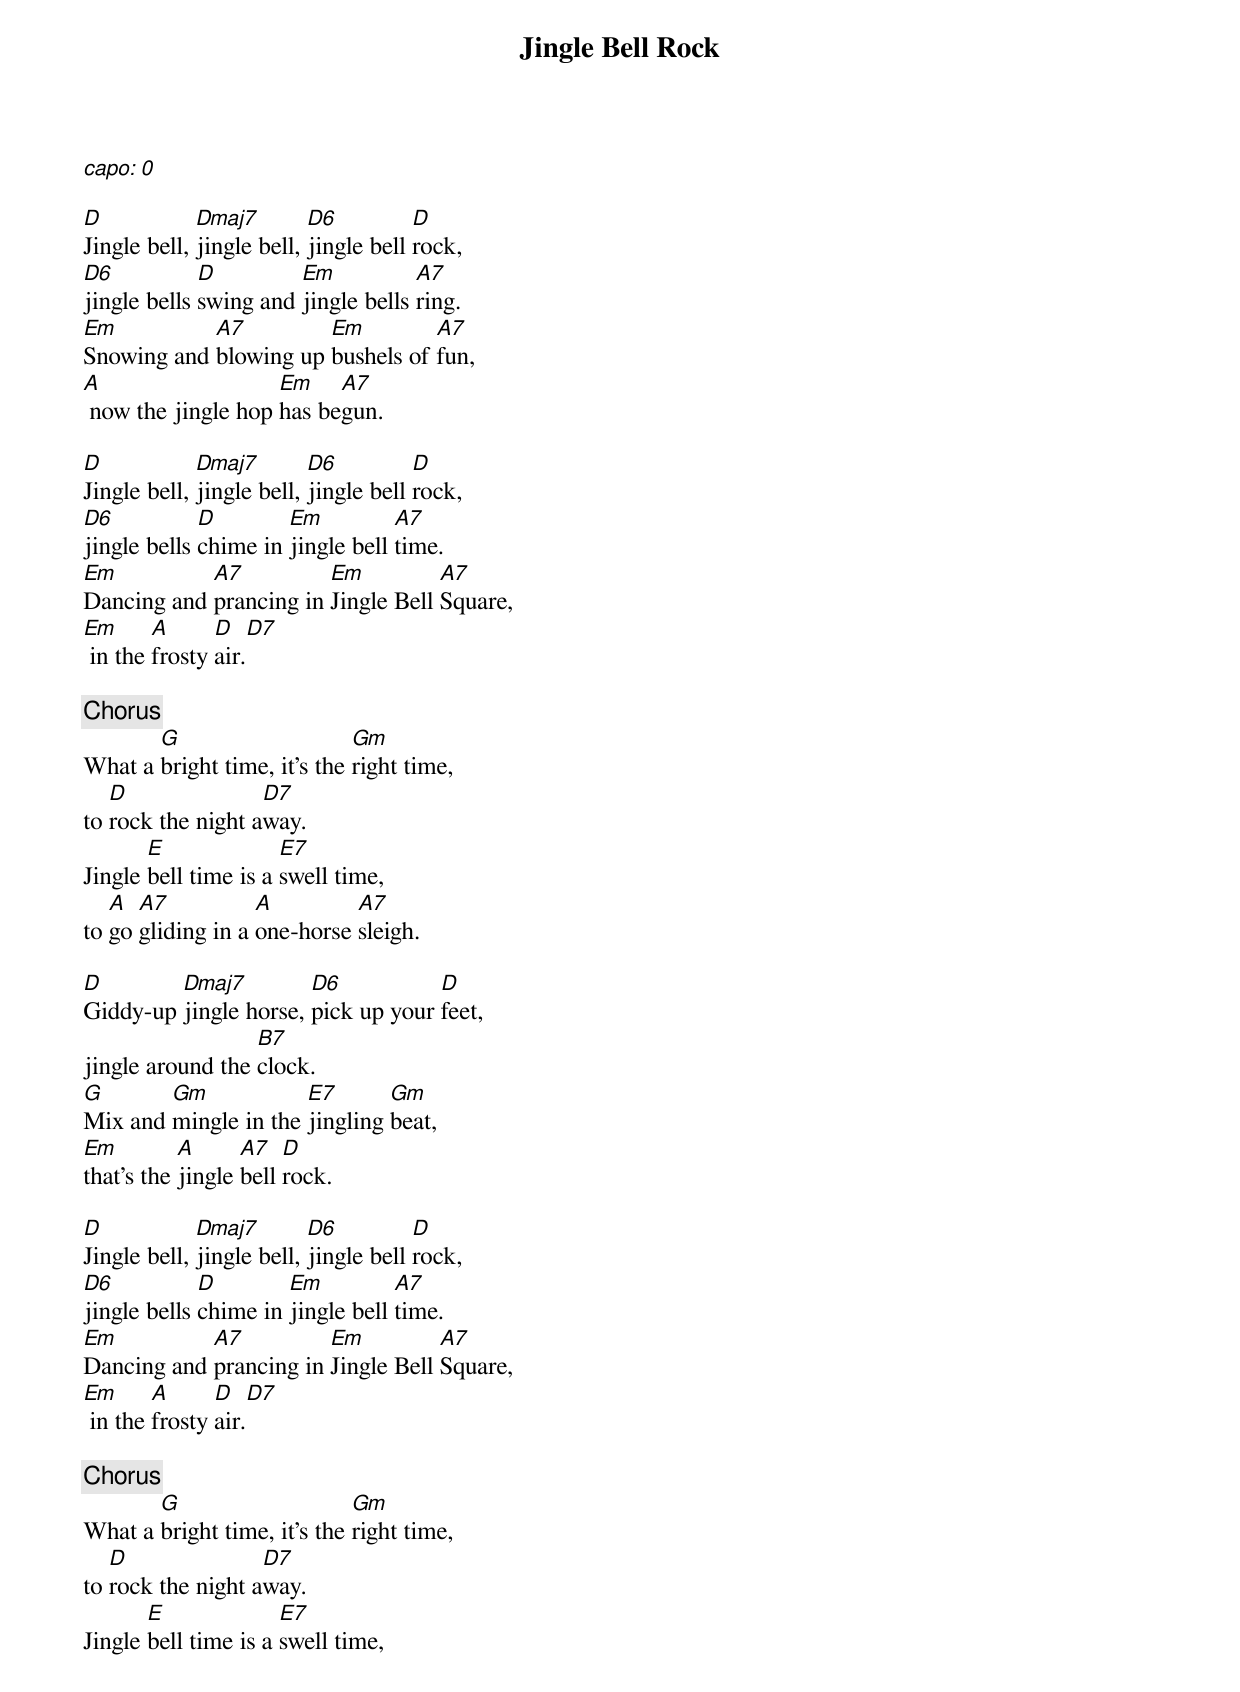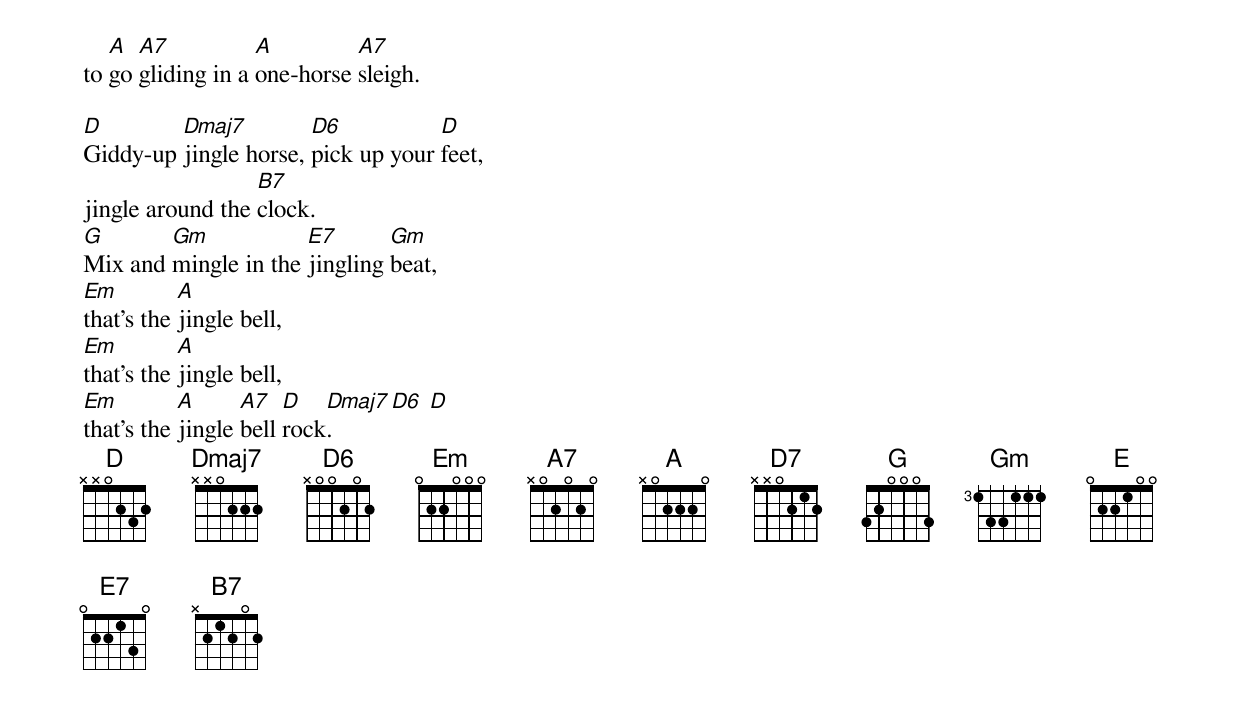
{title: Jingle Bell Rock}
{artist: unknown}
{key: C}
[capo: 0]
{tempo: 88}

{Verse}
[D]Jingle bell, [Dmaj7]jingle bell, [D6]jingle bell [D]rock,
[D6]jingle bells [D]swing and [Em]jingle bells [A7]ring.
[Em]Snowing and [A7]blowing up [Em]bushels of [A7]fun,
[A] now the jingle hop [Em]has be[A7]gun.

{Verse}
[D]Jingle bell, [Dmaj7]jingle bell, [D6]jingle bell [D]rock,
[D6]jingle bells [D]chime in [Em]jingle bell [A7]time.
[Em]Dancing and [A7]prancing in [Em]Jingle Bell [A7]Square,
[Em] in the [A]frosty [D]air.[D7]

{Chorus}
What a [G]bright time, it's the [Gm]right time,
to [D]rock the night a[D7]way.
Jingle [E]bell time is a [E7]swell time,
to [A]go [A7]gliding in a [A]one-horse [A7]sleigh.

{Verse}
[D]Giddy-up [Dmaj7]jingle horse, [D6]pick up your [D]feet,
jingle around the [B7]clock.
[G]Mix and [Gm]mingle in the [E7]jingling [Gm]beat,
[Em]that's the [A]jingle [A7]bell [D]rock.

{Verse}
[D]Jingle bell, [Dmaj7]jingle bell, [D6]jingle bell [D]rock,
[D6]jingle bells [D]chime in [Em]jingle bell [A7]time.
[Em]Dancing and [A7]prancing in [Em]Jingle Bell [A7]Square,
[Em] in the [A]frosty [D]air.[D7]

{Chorus}
What a [G]bright time, it's the [Gm]right time,
to [D]rock the night a[D7]way.
Jingle [E]bell time is a [E7]swell time,
to [A]go [A7]gliding in a [A]one-horse [A7]sleigh.

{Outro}
[D]Giddy-up [Dmaj7]jingle horse, [D6]pick up your [D]feet,
jingle around the [B7]clock.
[G]Mix and [Gm]mingle in the [E7]jingling [Gm]beat,
[Em]that's the [A]jingle bell,
[Em]that's the [A]jingle bell,
[Em]that's the [A]jingle [A7]bell [D]rock[Dmaj7]. [D6] [D]
